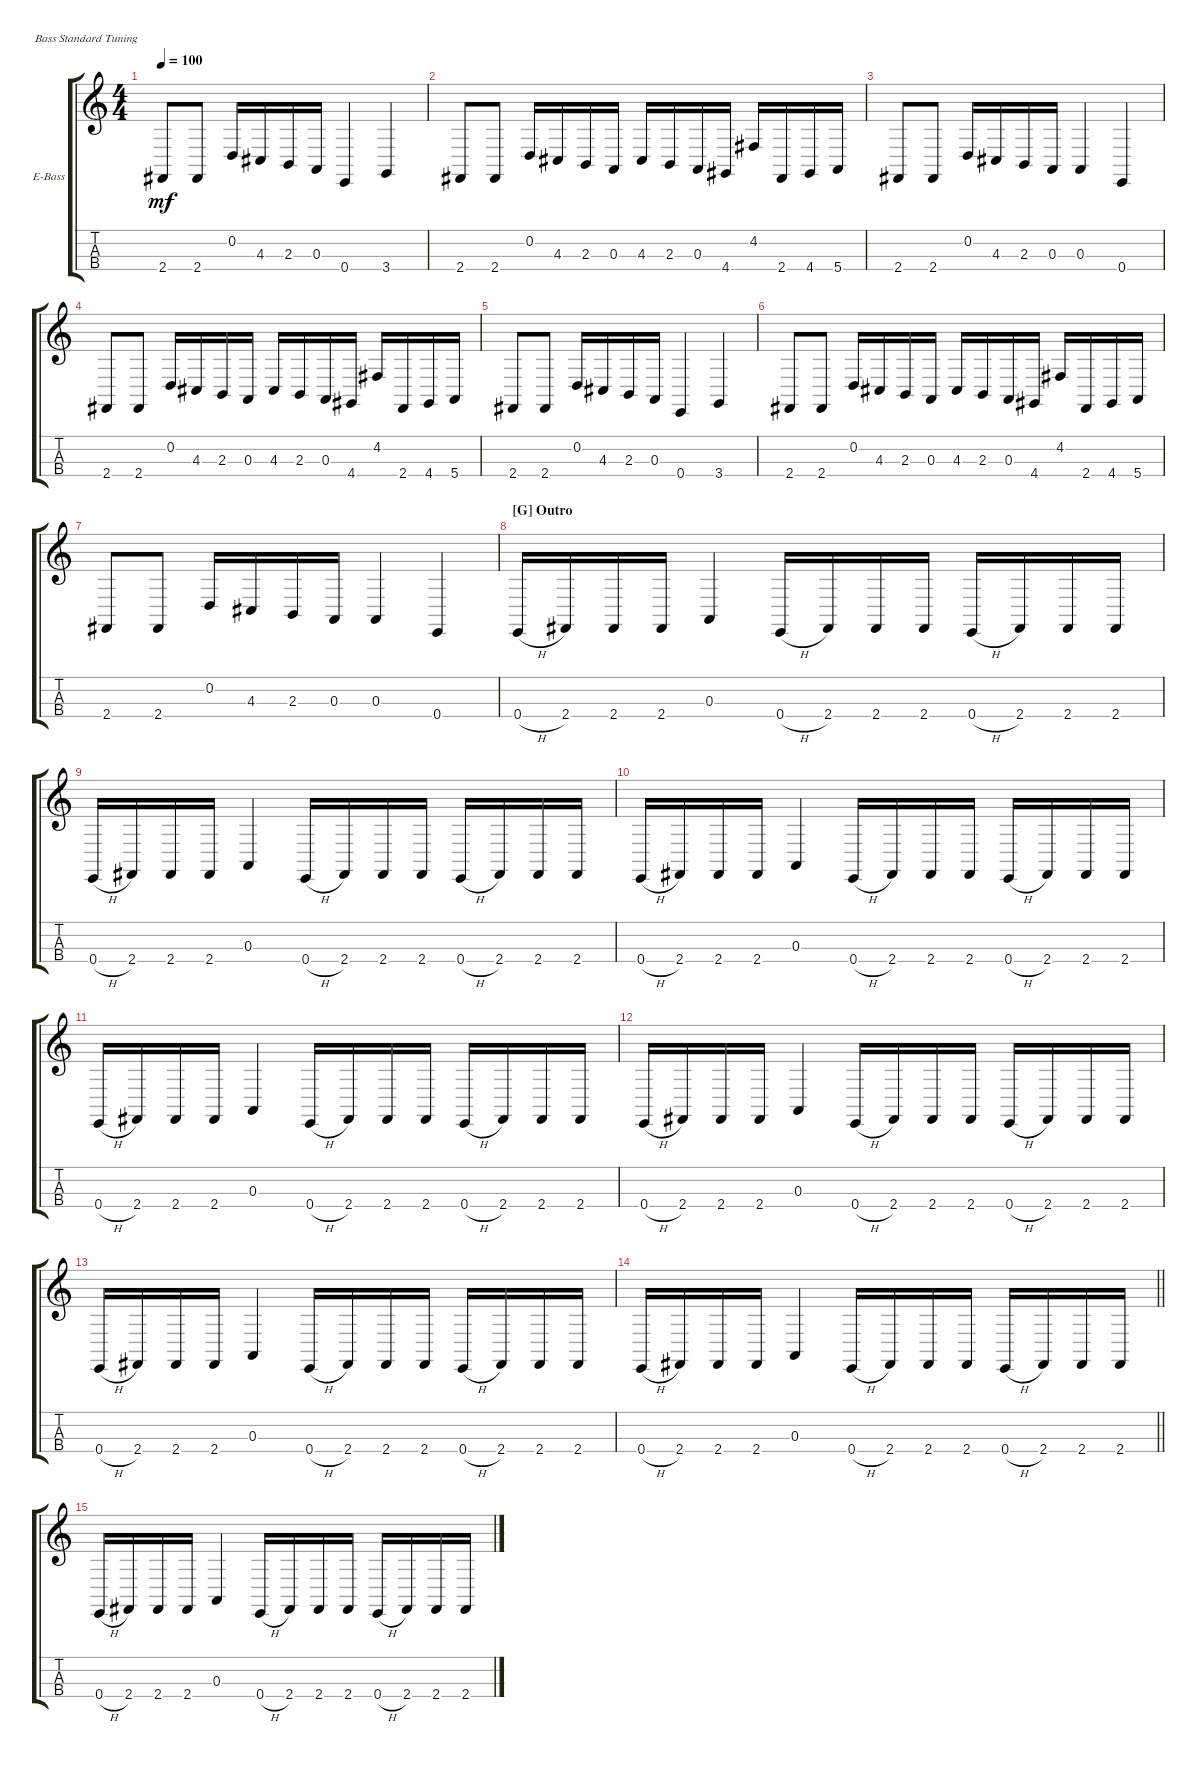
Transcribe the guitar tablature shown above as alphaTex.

\defaultSystemsLayout 4
\bracketExtendMode groupsimilarinstruments
\firstSystemTrackNameOrientation horizontal
\otherSystemsTrackNameOrientation horizontal
\track ("Electric Bass" "E-Bass") {instrument electricbassfinger}
\staff {score tabs}
\tuning (G2 D2 A1 E1)
\ts (4 4)
\tempo 100
\clef g2
\ks c
2.4.8{dy mf} 2.4.8 0.2.16 4.3.16 2.3.16 0.3.16 0.4.4 3.4.4 |
2.4.8 2.4.8 0.2.16 4.3.16 2.3.16 0.3.16 4.3.16 2.3.16 0.3.16 4.4.16 4.2.16 2.4.16 4.4.16 5.4.16 |
2.4.8 2.4.8 0.2.16 4.3.16 2.3.16 0.3.16 0.3.4 0.4.4 |
2.4.8 2.4.8 0.2.16 4.3.16 2.3.16 0.3.16 4.3.16 2.3.16 0.3.16 4.4.16 4.2.16 2.4.16 4.4.16 5.4.16 |
2.4.8 2.4.8 0.2.16 4.3.16 2.3.16 0.3.16 0.4.4 3.4.4 |
2.4.8 2.4.8 0.2.16 4.3.16 2.3.16 0.3.16 4.3.16 2.3.16 0.3.16 4.4.16 4.2.16 2.4.16 4.4.16 5.4.16 |
2.4.8 2.4.8 0.2.16 4.3.16 2.3.16 0.3.16 0.3.4 0.4.4 |
\section ("G" "Outro")
0.4{h}.16 2.4.16 2.4.16 2.4.16 0.3.4 0.4{h}.16 2.4.16 2.4.16 2.4.16 0.4{h}.16 2.4.16 2.4.16 2.4.16 |
0.4{h}.16 2.4.16 2.4.16 2.4.16 0.3.4 0.4{h}.16 2.4.16 2.4.16 2.4.16 0.4{h}.16 2.4.16 2.4.16 2.4.16 |
0.4{h}.16 2.4.16 2.4.16 2.4.16 0.3.4 0.4{h}.16 2.4.16 2.4.16 2.4.16 0.4{h}.16 2.4.16 2.4.16 2.4.16 |
0.4{h}.16 2.4.16 2.4.16 2.4.16 0.3.4 0.4{h}.16 2.4.16 2.4.16 2.4.16 0.4{h}.16 2.4.16 2.4.16 2.4.16 |
0.4{h}.16 2.4.16 2.4.16 2.4.16 0.3.4 0.4{h}.16 2.4.16 2.4.16 2.4.16 0.4{h}.16 2.4.16 2.4.16 2.4.16 |
0.4{h}.16 2.4.16 2.4.16 2.4.16 0.3.4 0.4{h}.16 2.4.16 2.4.16 2.4.16 0.4{h}.16 2.4.16 2.4.16 2.4.16 |
\barLineRight lightlight
0.4{h}.16 2.4.16 2.4.16 2.4.16 0.3.4 0.4{h}.16 2.4.16 2.4.16 2.4.16 0.4{h}.16 2.4.16 2.4.16 2.4.16 |
0.4{h}.16 2.4.16 2.4.16 2.4.16 0.3.4 0.4{h}.16 2.4.16 2.4.16 2.4.16 0.4{h}.16 2.4.16 2.4.16 2.4.16
